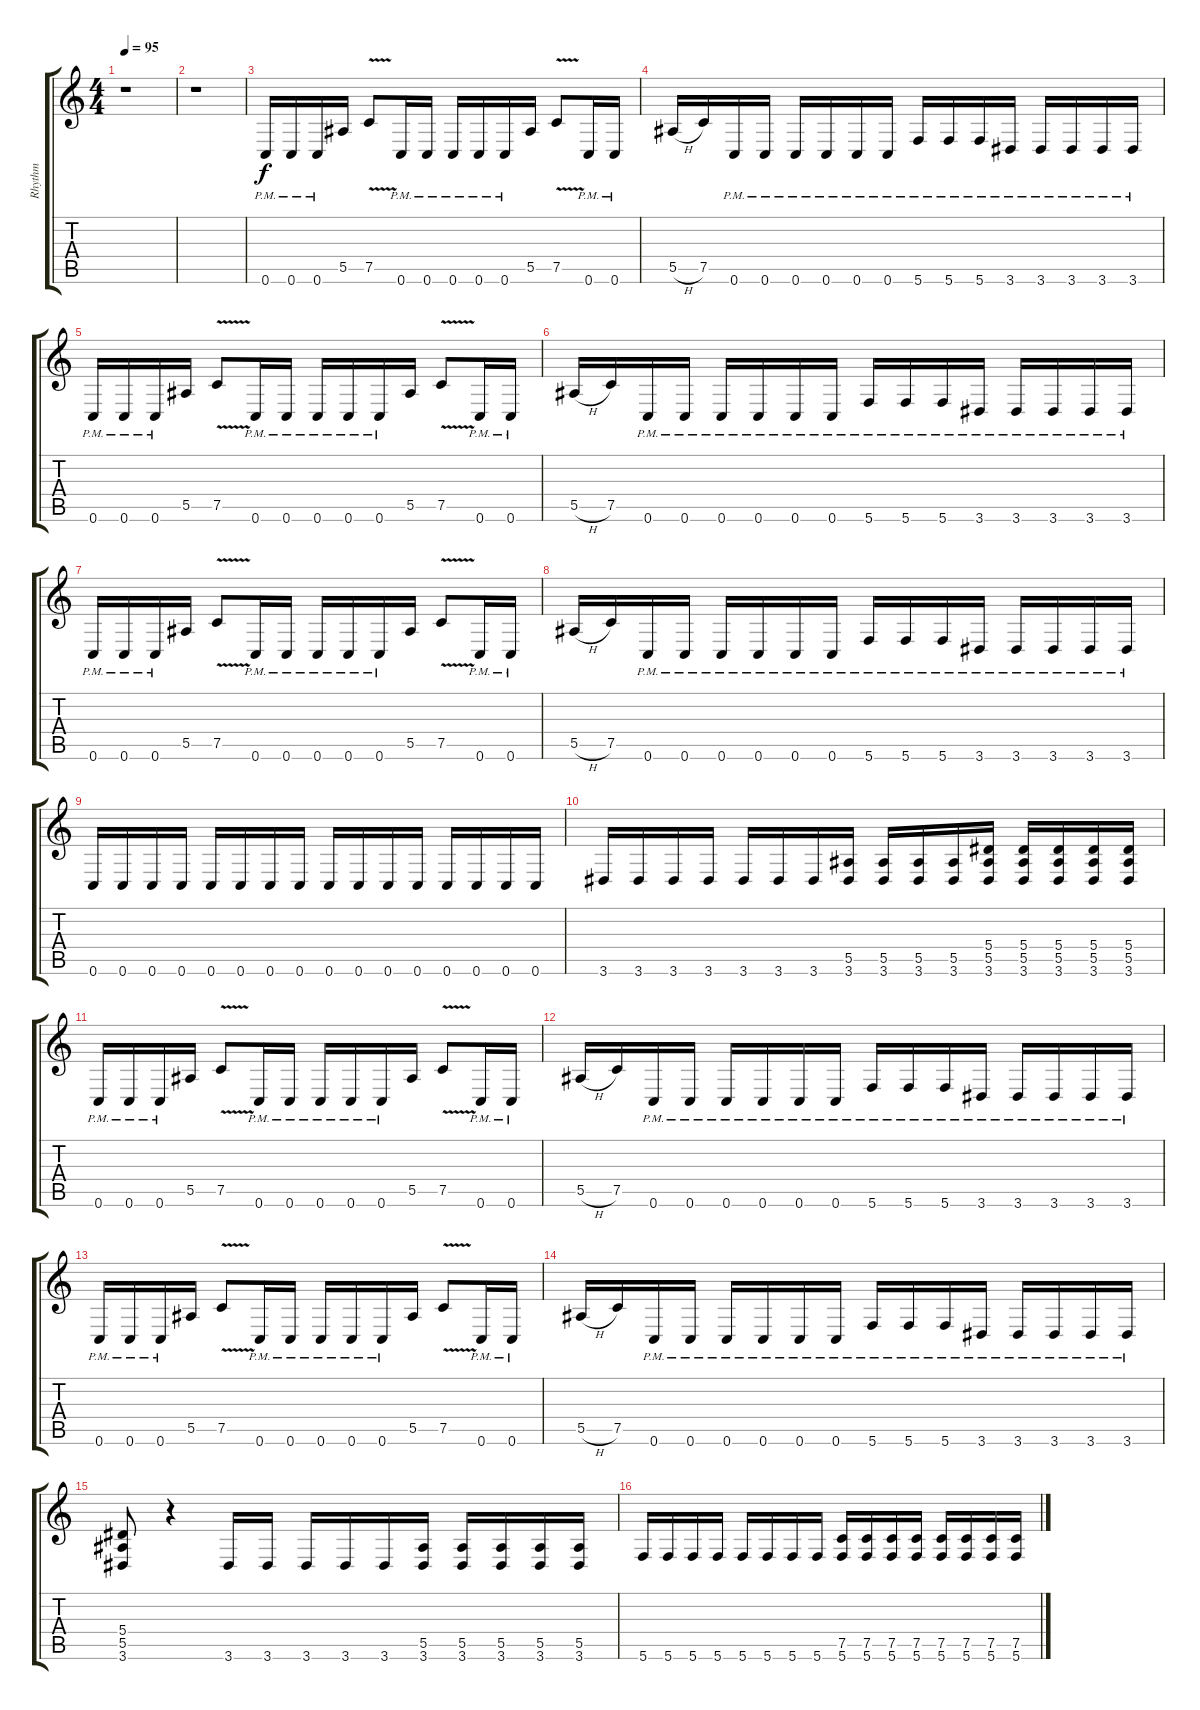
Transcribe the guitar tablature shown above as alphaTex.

\track ("Rhythm" "Rhythm") {instrument distortionguitar}
\staff {score tabs}
\tuning (C4 G3 Eb3 Bb2 F2 C2) {hide}
\ts (4 4)
\tempo 95
\clef g2
\ks c
r.1{dy f instrument distortionguitar} |
r.1 |
0.6{pm}.16 0.6{pm}.16 0.6{pm}.16 5.5.16 7.5{v}.8 0.6{pm}.16 0.6{pm}.16 0.6{pm}.16 0.6{pm}.16 0.6{pm}.16 5.5.16 7.5{v}.8 0.6{pm}.16 0.6{pm}.16 |
5.5{h}.16 7.5.16 0.6{pm}.16 0.6{pm}.16 0.6{pm}.16 0.6{pm}.16 0.6{pm}.16 0.6{pm}.16 5.6{pm}.16 5.6{pm}.16 5.6{pm}.16 3.6{pm}.16 3.6{pm}.16 3.6{pm}.16 3.6{pm}.16 3.6{pm}.16 |
0.6{pm}.16 0.6{pm}.16 0.6{pm}.16 5.5.16 7.5{v}.8 0.6{pm}.16 0.6{pm}.16 0.6{pm}.16 0.6{pm}.16 0.6{pm}.16 5.5.16 7.5{v}.8 0.6{pm}.16 0.6{pm}.16 |
5.5{h}.16 7.5.16 0.6{pm}.16 0.6{pm}.16 0.6{pm}.16 0.6{pm}.16 0.6{pm}.16 0.6{pm}.16 5.6{pm}.16 5.6{pm}.16 5.6{pm}.16 3.6{pm}.16 3.6{pm}.16 3.6{pm}.16 3.6{pm}.16 3.6{pm}.16 |
0.6{pm}.16 0.6{pm}.16 0.6{pm}.16 5.5.16 7.5{v}.8 0.6{pm}.16 0.6{pm}.16 0.6{pm}.16 0.6{pm}.16 0.6{pm}.16 5.5.16 7.5{v}.8 0.6{pm}.16 0.6{pm}.16 |
5.5{h}.16 7.5.16 0.6{pm}.16 0.6{pm}.16 0.6{pm}.16 0.6{pm}.16 0.6{pm}.16 0.6{pm}.16 5.6{pm}.16 5.6{pm}.16 5.6{pm}.16 3.6{pm}.16 3.6{pm}.16 3.6{pm}.16 3.6{pm}.16 3.6{pm}.16 |
0.6.16 0.6.16 0.6.16 0.6.16 0.6.16 0.6.16 0.6.16 0.6.16 0.6.16 0.6.16 0.6.16 0.6.16 0.6.16 0.6.16 0.6.16 0.6.16 |
3.6.16 3.6.16 3.6.16 3.6.16 3.6.16 3.6.16 3.6.16 (5.5 3.6).16 (5.5 3.6).16 (5.5 3.6).16 (5.5 3.6).16 (5.4 5.5 3.6).16 (5.4 5.5 3.6).16 (5.4 5.5 3.6).16 (5.4 5.5 3.6).16 (5.4 5.5 3.6).16 |
0.6{pm}.16 0.6{pm}.16 0.6{pm}.16 5.5.16 7.5{v}.8 0.6{pm}.16 0.6{pm}.16 0.6{pm}.16 0.6{pm}.16 0.6{pm}.16 5.5.16 7.5{v}.8 0.6{pm}.16 0.6{pm}.16 |
5.5{h}.16 7.5.16 0.6{pm}.16 0.6{pm}.16 0.6{pm}.16 0.6{pm}.16 0.6{pm}.16 0.6{pm}.16 5.6{pm}.16 5.6{pm}.16 5.6{pm}.16 3.6{pm}.16 3.6{pm}.16 3.6{pm}.16 3.6{pm}.16 3.6{pm}.16 |
0.6{pm}.16 0.6{pm}.16 0.6{pm}.16 5.5.16 7.5{v}.8 0.6{pm}.16 0.6{pm}.16 0.6{pm}.16 0.6{pm}.16 0.6{pm}.16 5.5.16 7.5{v}.8 0.6{pm}.16 0.6{pm}.16 |
5.5{h}.16 7.5.16 0.6{pm}.16 0.6{pm}.16 0.6{pm}.16 0.6{pm}.16 0.6{pm}.16 0.6{pm}.16 5.6{pm}.16 5.6{pm}.16 5.6{pm}.16 3.6{pm}.16 3.6{pm}.16 3.6{pm}.16 3.6{pm}.16 3.6{pm}.16 |
(5.4 5.5 3.6).8 r.4 3.6.16 3.6.16 3.6.16 3.6.16 3.6.16 (5.5 3.6).16 (5.5 3.6).16 (5.5 3.6).16 (5.5 3.6).16 (5.5 3.6).16 |
5.6.16 5.6.16 5.6.16 5.6.16 5.6.16 5.6.16 5.6.16 5.6.16 (7.5 5.6).16 (7.5 5.6).16 (7.5 5.6).16 (7.5 5.6).16 (7.5 5.6).16 (7.5 5.6).16 (7.5 5.6).16 (7.5 5.6).16
